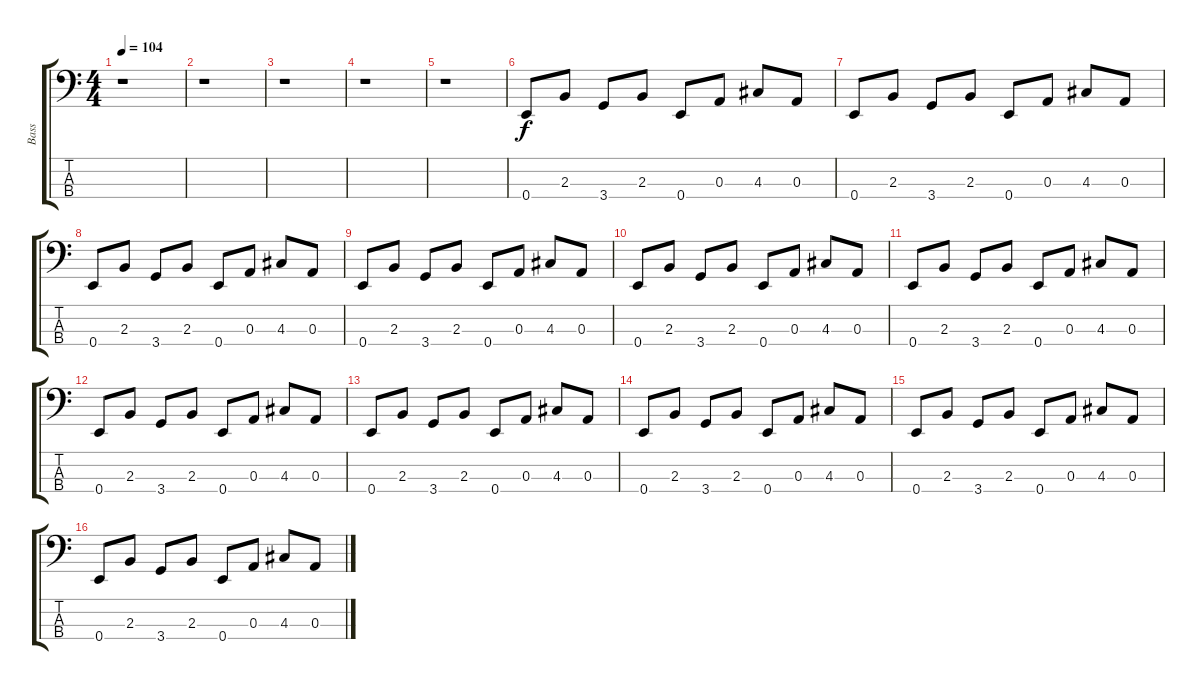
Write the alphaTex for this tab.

\track ("Bass" "Bass") {instrument electricbassfinger}
\staff {score tabs}
\tuning (G2 D2 A1 E1) {hide}
\ts (4 4)
\tempo 104
\clef f4
\ks c
r.1{dy f instrument electricbassfinger} |
r.1 |
r.1 |
r.1 |
r.1 |
0.4.8 2.3.8 3.4.8 2.3.8 0.4.8 0.3.8 4.3.8 0.3.8 |
0.4.8 2.3.8 3.4.8 2.3.8 0.4.8 0.3.8 4.3.8 0.3.8 |
0.4.8 2.3.8 3.4.8 2.3.8 0.4.8 0.3.8 4.3.8 0.3.8 |
0.4.8 2.3.8 3.4.8 2.3.8 0.4.8 0.3.8 4.3.8 0.3.8 |
0.4.8 2.3.8 3.4.8 2.3.8 0.4.8 0.3.8 4.3.8 0.3.8 |
0.4.8 2.3.8 3.4.8 2.3.8 0.4.8 0.3.8 4.3.8 0.3.8 |
0.4.8 2.3.8 3.4.8 2.3.8 0.4.8 0.3.8 4.3.8 0.3.8 |
0.4.8 2.3.8 3.4.8 2.3.8 0.4.8 0.3.8 4.3.8 0.3.8 |
0.4.8 2.3.8 3.4.8 2.3.8 0.4.8 0.3.8 4.3.8 0.3.8 |
0.4.8 2.3.8 3.4.8 2.3.8 0.4.8 0.3.8 4.3.8 0.3.8 |
0.4.8 2.3.8 3.4.8 2.3.8 0.4.8 0.3.8 4.3.8 0.3.8
